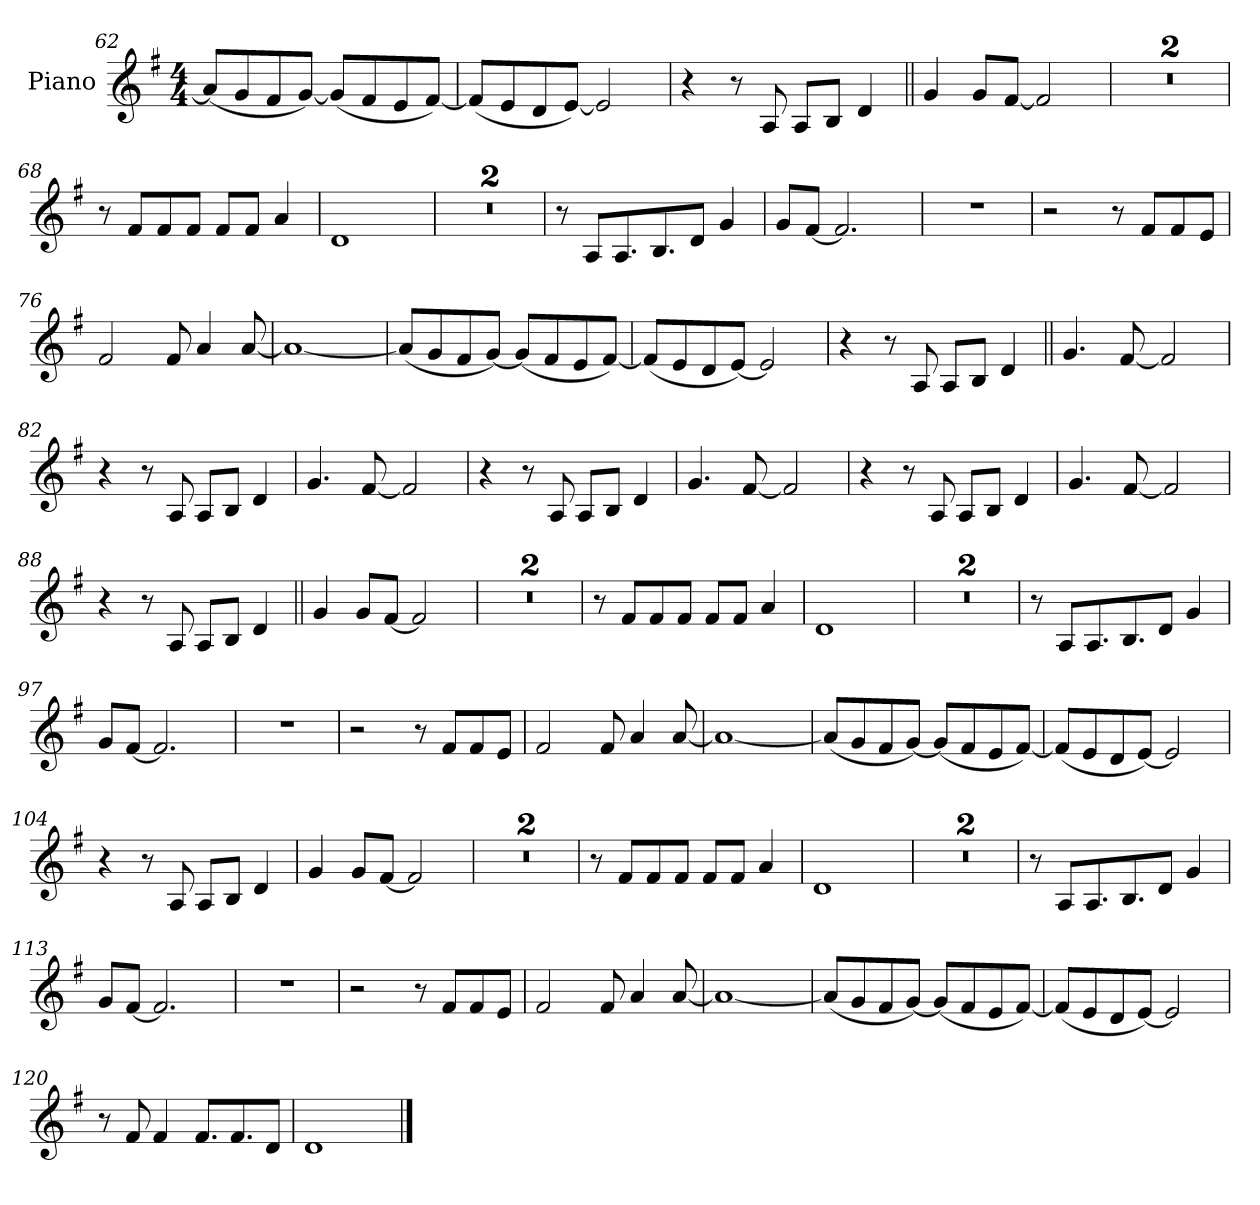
**kern
*part1
*staff1
*I"Piano
*I'Pno.
*clefG2
*k[f#]
*M4/4
=62
(<8aL]
8g
8f#
[8gJ)
(<8gL]
8f#
8e
[8f#J)
=63
(<8f#L]
8e
8d
[8eJ)
2e]
=64
4r
8r
8A
8AL
8BJ
4d
=65||
4g
8gL
[8f#J
2f#]
=66
1r
=67
1r
=68
8r
8f#L
8f#
8f#J
8f#L
8f#J
4a
=69
1d
=70
1r
=71
1r
=72
8r
8AL
8.A
8.B
8dJ
4g
=73
8gL
[8f#J
2.f#]
=74
1r
=75
2r
8r
8f#L
8f#
8eJ
=76
2f#
8f#
4a
[8a
=77
1a_
=78
(<8aL]
8g
8f#
[8gJ)
(<8gL]
8f#
8e
[8f#J)
=79
(<8f#L]
8e
8d
[8eJ)
2e]
=80
4r
8r
8A
8AL
8BJ
4d
=81||
4.g
[8f#
2f#]
=82
4r
8r
8A
8AL
8BJ
4d
=83
4.g
[8f#
2f#]
=84
4r
8r
8A
8AL
8BJ
4d
=85
4.g
[8f#
2f#]
=86
4r
8r
8A
8AL
8BJ
4d
=87
4.g
[8f#
2f#]
=88
4r
8r
8A
8AL
8BJ
4d
=89||
4g
8gL
[8f#J
2f#]
=90
1r
=91
1r
=92
8r
8f#L
8f#
8f#J
8f#L
8f#J
4a
=93
1d
=94
1r
=95
1r
=96
8r
8AL
8.A
8.B
8dJ
4g
=97
8gL
[8f#J
2.f#]
=98
1r
=99
2r
8r
8f#L
8f#
8eJ
=100
2f#
8f#
4a
[8a
=101
1a_
=102
(<8aL]
8g
8f#
[8gJ)
(<8gL]
8f#
8e
[8f#J)
=103
(<8f#L]
8e
8d
[8eJ)
2e]
=104
4r
8r
8A
8AL
8BJ
4d
=105
4g
8gL
[8f#J
2f#]
=106
1r
=107
1r
=108
8r
8f#L
8f#
8f#J
8f#L
8f#J
4a
=109
1d
=110
1r
=111
1r
=112
8r
8AL
8.A
8.B
8dJ
4g
=113
8gL
[8f#J
2.f#]
=114
1r
=115
2r
8r
8f#L
8f#
8eJ
=116
2f#
8f#
4a
[8a
=117
1a_
=118
(<8aL]
8g
8f#
[8gJ)
(<8gL]
8f#
8e
[8f#J)
=119
(<8f#L]
8e
8d
[8eJ)
2e]
=120
8r
8f#
4f#
8.f#L
8.f#
8dJ
=121
1d
==
*-
